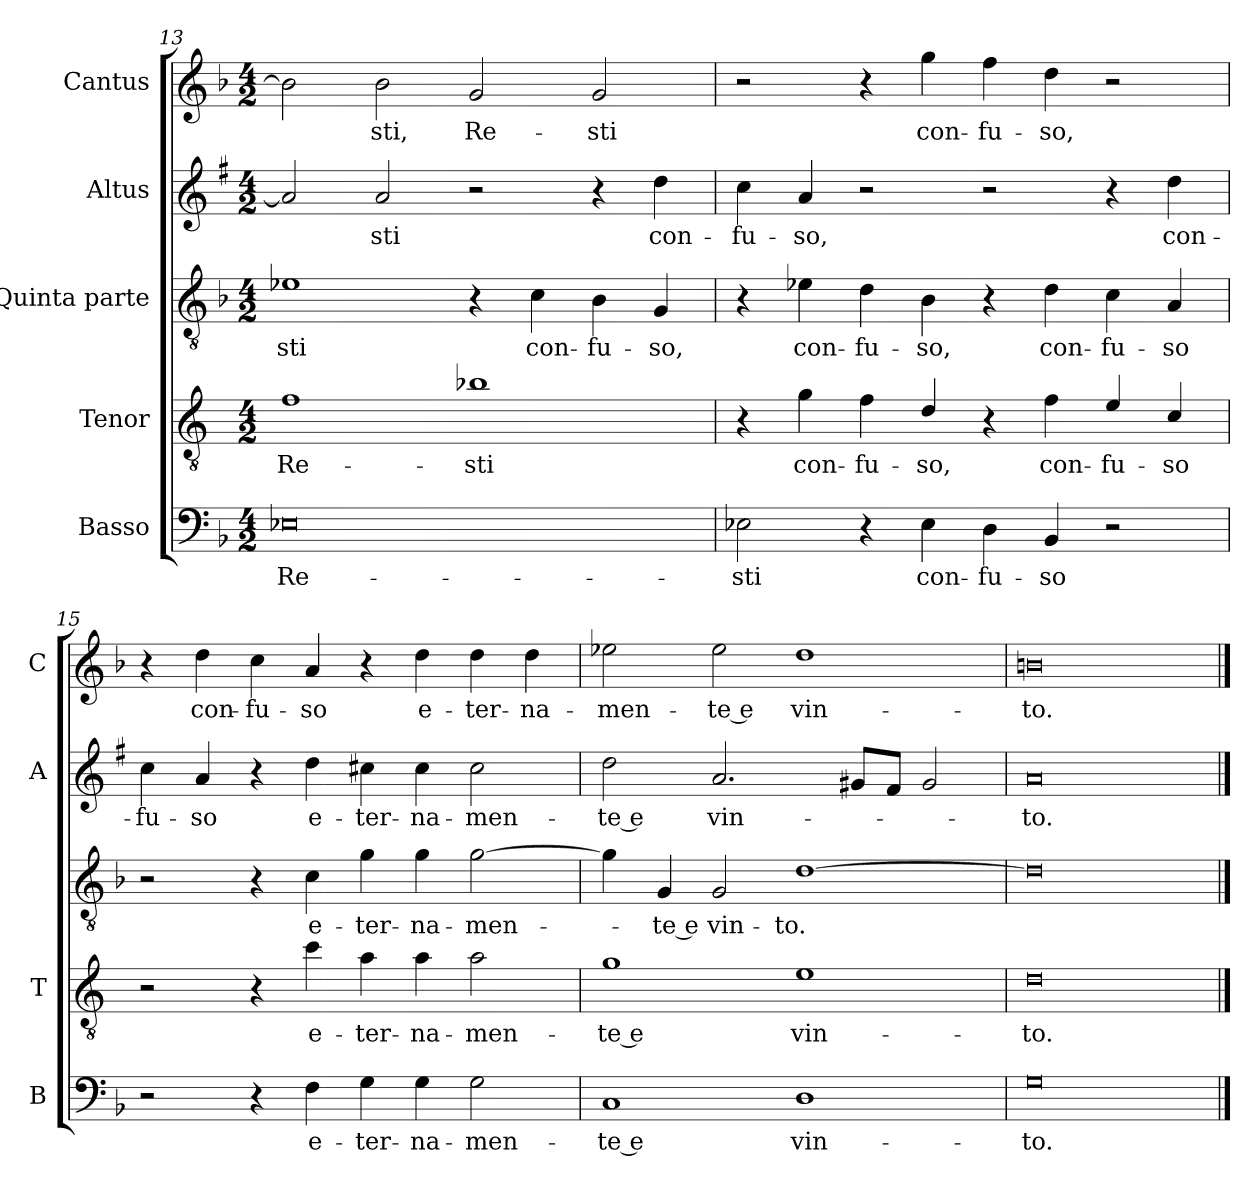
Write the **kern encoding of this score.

**kern	**text	**kern	**text	**kern	**text	**kern	**text	**kern	**text
*part5	*part5	*part4	*part4	*part3	*part3	*part2	*part2	*part1	*part1
*staff5	*staff5	*staff4	*staff4	*staff3	*staff3	*staff2	*staff2	*staff1	*staff1
*I"Basso	*	*I"Tenor	*	*I"Quinta parte	*	*I"Altus	*	*I"Cantus	*
*I'B	*	*I'T	*	*	*	*I'A	*	*I'C	*
!!LO:LB:g=z
*clefF4	*	*clefGv2	*	*clefGv2	*	*clefG2	*	*clefG2	*
*	*	*ITrd4c7	*	*	*	*ITrd1c2	*	*	*
*k[b-]	*	*k[b-]	*	*k[b-]	*	*k[b-]	*	*k[b-]	*
*F:	*	*F:	*	*F:	*	*F:	*	*F:	*
*M4/2	*	*M4/2	*	*M4/2	*	*M4/2	*	*M4/2	*
=13	=13	=13	=13	=13	=13	=13	=13	=13	=13
!	!LO:LY:b	!	!LO:LY:b	!	!LO:LY:b	!	!	!	!
0E-X	Re-	1B-	Re-	1e-X	-sti	2g/]	.	2b-\]	.
!	!	!	!	!	!	!	!LO:LY:b	!	!LO:LY:b
.	.	.	.	.	.	2g/	-sti	2b-\	-sti,
!	!	!	!LO:LY:b	!	!	!	!	!	!LO:LY:b
.	.	1e-X	-sti	4r	.	2r	.	2g/	Re-
!	!	!	!	!	!LO:LY:b	!	!	!	!
.	.	.	.	4c\	con-	.	.	.	.
!	!	!	!	!	!LO:LY:b	!	!	!	!LO:LY:b
.	.	.	.	4B-\	-fu-	4r	.	2g/	-sti
!	!	!	!	!	!LO:LY:b	!	!LO:LY:b	!	!
.	.	.	.	4G/	-so,	4cc\	con-	.	.
=14	=14	=14	=14	=14	=14	=14	=14	=14	=14
!	!LO:LY:b	!	!	!	!	!	!LO:LY:b	!	!
2E-X\	-sti	4r	.	4r	.	4b-\	-fu-	2r	.
!	!	!	!LO:LY:b	!	!LO:LY:b	!	!LO:LY:b	!	!
.	.	4c\	con-	4e-X\	con-	4g/	-so,	.	.
!	!	!	!LO:LY:b	!	!LO:LY:b	!	!	!	!
4r	.	4B-\	-fu-	4d\	-fu-	2r	.	4r	.
!	!LO:LY:b	!	!LO:LY:b	!	!LO:LY:b	!	!	!	!LO:LY:b
4E-\	con-	4G/	-so,	4B-\	-so,	.	.	4gg\	con-
!	!LO:LY:b	!	!	!	!	!	!	!	!LO:LY:b
4D\	-fu-	4r	.	4r	.	2r	.	4ff\	-fu-
!	!LO:LY:b	!	!LO:LY:b	!	!LO:LY:b	!	!	!	!LO:LY:b
4BB-/	-so	4B-\	con-	4d\	con-	.	.	4dd\	-so,
!	!	!	!LO:LY:b	!	!LO:LY:b	!	!	!	!
2r	.	4A/	-fu-	4c\	-fu-	4r	.	2r	.
!	!	!	!LO:LY:b	!	!LO:LY:b	!	!LO:LY:b	!	!
.	.	4F/	-so	4A/	-so	4cc\	con-	.	.
=15	=15	=15	=15	=15	=15	=15	=15	=15	=15
!	!	!	!	!	!	!	!LO:LY:b	!	!
2r	.	2r	.	2r	.	4b-\	-fu-	4r	.
!	!	!	!	!	!	!	!LO:LY:b	!	!LO:LY:b
.	.	.	.	.	.	4g/	-so	4dd\	con-
!	!	!	!	!	!	!	!	!	!LO:LY:b
4r	.	4r	.	4r	.	4r	.	4cc\	-fu-
!	!LO:LY:b	!	!LO:LY:b	!	!LO:LY:b	!	!LO:LY:b	!	!LO:LY:b
4F\	e-	4f\	e-	4c\	e-	4cc\	e-	4a/	-so
!	!LO:LY:b	!	!LO:LY:b	!	!LO:LY:b	!	!LO:LY:b	!	!
4G\	-ter-	4d\	-ter-	4g\	-ter-	4bn\	-ter-	4r	.
!	!LO:LY:b	!	!LO:LY:b	!	!LO:LY:b	!	!LO:LY:b	!	!LO:LY:b
4G\	-na-	4d\	-na-	4g\	-na-	4b\	-na-	4dd\	e-
!	!LO:LY:b	!	!LO:LY:b	!	!LO:LY:b	!	!LO:LY:b	!	!LO:LY:b
2G\	-men-	2d\	-men-	[2g\	-men-	2b\	-men-	4dd\	-ter-
!	!	!	!	!	!	!	!	!	!LO:LY:b
.	.	.	.	.	.	.	.	4dd\	-na-
=16	=16	=16	=16	=16	=16	=16	=16	=16	=16
!	!LO:LY:b	!	!LO:LY:b	!	!	!	!LO:LY:b	!	!LO:LY:b
1C	-te e	1c	-te e	4g\]	.	2cc\	-te e	2ee-X\	-men-
!	!	!	!	!	!LO:LY:b	!	!	!	!
.	.	.	.	4G/	-te e	.	.	.	.
!	!	!	!	!	!LO:LY:b	!	!LO:LY:b	!	!LO:LY:b
.	.	.	.	2G/	vin-	2.g/	vin-	2ee-\	-te e
!	!LO:LY:b	!	!LO:LY:b	!	!LO:LY:b	!	!	!	!LO:LY:b
1D	vin-	1A	vin-	[1d	-to.	.	.	1dd	vin-
.	.	.	.	.	.	8f#X/L	.	.	.
.	.	.	.	.	.	8e/J	.	.	.
.	.	.	.	.	.	2f#/	.	.	.
=17	=17	=17	=17	=17	=17	=17	=17	=17	=17
!	!LO:LY:b	!	!LO:LY:b	!	!	!	!LO:LY:b	!	!LO:LY:b
0G	-to.	0G	-to.	0d]	.	0g	-to.	0bn	-to.
==	==	==	==	==	==	==	==	==	==
*-	*-	*-	*-	*-	*-	*-	*-	*-	*-
